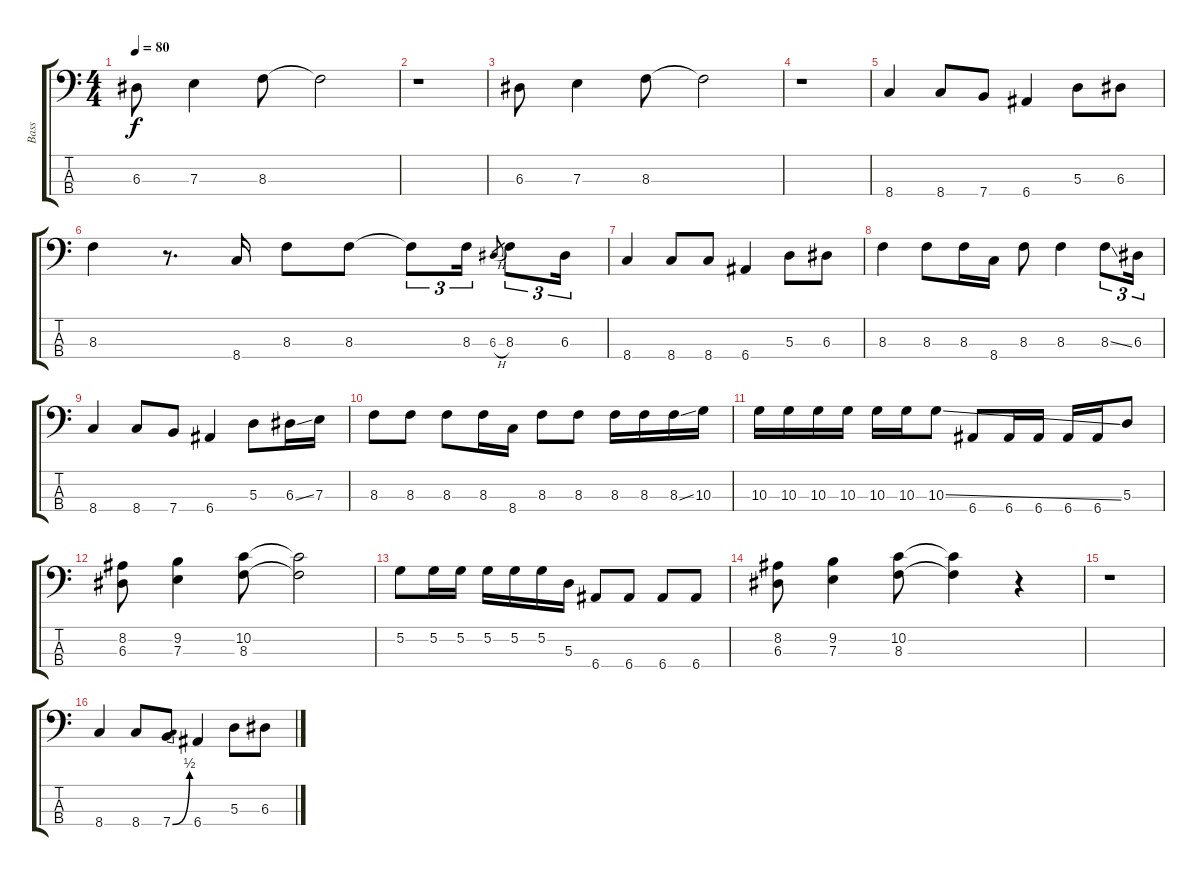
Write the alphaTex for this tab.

\track ("Bass" "Bass") {instrument electricbasspick}
\staff {score tabs}
\tuning (G2 D2 A1 E1) {hide}
\ts (4 4)
\tempo 80
\clef f4
\ks c
6.3.8{dy f instrument electricbasspick} 7.3.4 8.3.8 8.3{t}.2 |
r.1 |
6.3.8 7.3.4 8.3.8 8.3{t}.2 |
r.1 |
8.4.4 8.4.8 7.4.8 6.4.4 5.3.8 6.3.8 |
8.3.4 r.8{d} 8.4.16 8.3.8 8.3.8 8.3{t}.8{tu (3 2)} 8.3.16{tu (3 2)} 6.3{h}.8{gr} 8.3.8{tu (3 2)} 6.3.16{tu (3 2)} |
8.4.4 8.4.8 8.4.8 6.4.4 5.3.8 6.3.8 |
8.3.4 8.3.8 8.3.16 8.4.16 8.3.8 8.3.4 8.3{ss}.8{tu (3 2)} 6.3.16{tu (3 2)} |
8.4.4 8.4.8 7.4.8 6.4.4 5.3.8 6.3{ss}.16 7.3.16 |
8.3.8 8.3.8 8.3.8 8.3.16 8.4.16 8.3.8 8.3.8 8.3.16 8.3.16 8.3{ss}.16 10.3.16 |
10.3.16 10.3.16 10.3.16 10.3.16 10.3.16 10.3.16 10.3{ss}.8 6.4.8 6.4.16 6.4.16 6.4.16 6.4.16 5.3.8 |
(8.2 6.3).8 (9.2 7.3).4 (10.2 8.3).8 (10.2{t} 8.3{t}).2 |
5.2.8 5.2.16 5.2.16 5.2.16 5.2.16 5.2.16 5.3.16 6.4.8 6.4.8 6.4.8 6.4.8 |
(8.2 6.3).8 (9.2 7.3).4 (10.2 8.3).8 (10.2{t} 8.3{t}).4 r.4 |
r.1 |
8.4.4 8.4.8 7.4{be (bend 0 0 60 2)}.8 6.4.4 5.3.8 6.3.8
